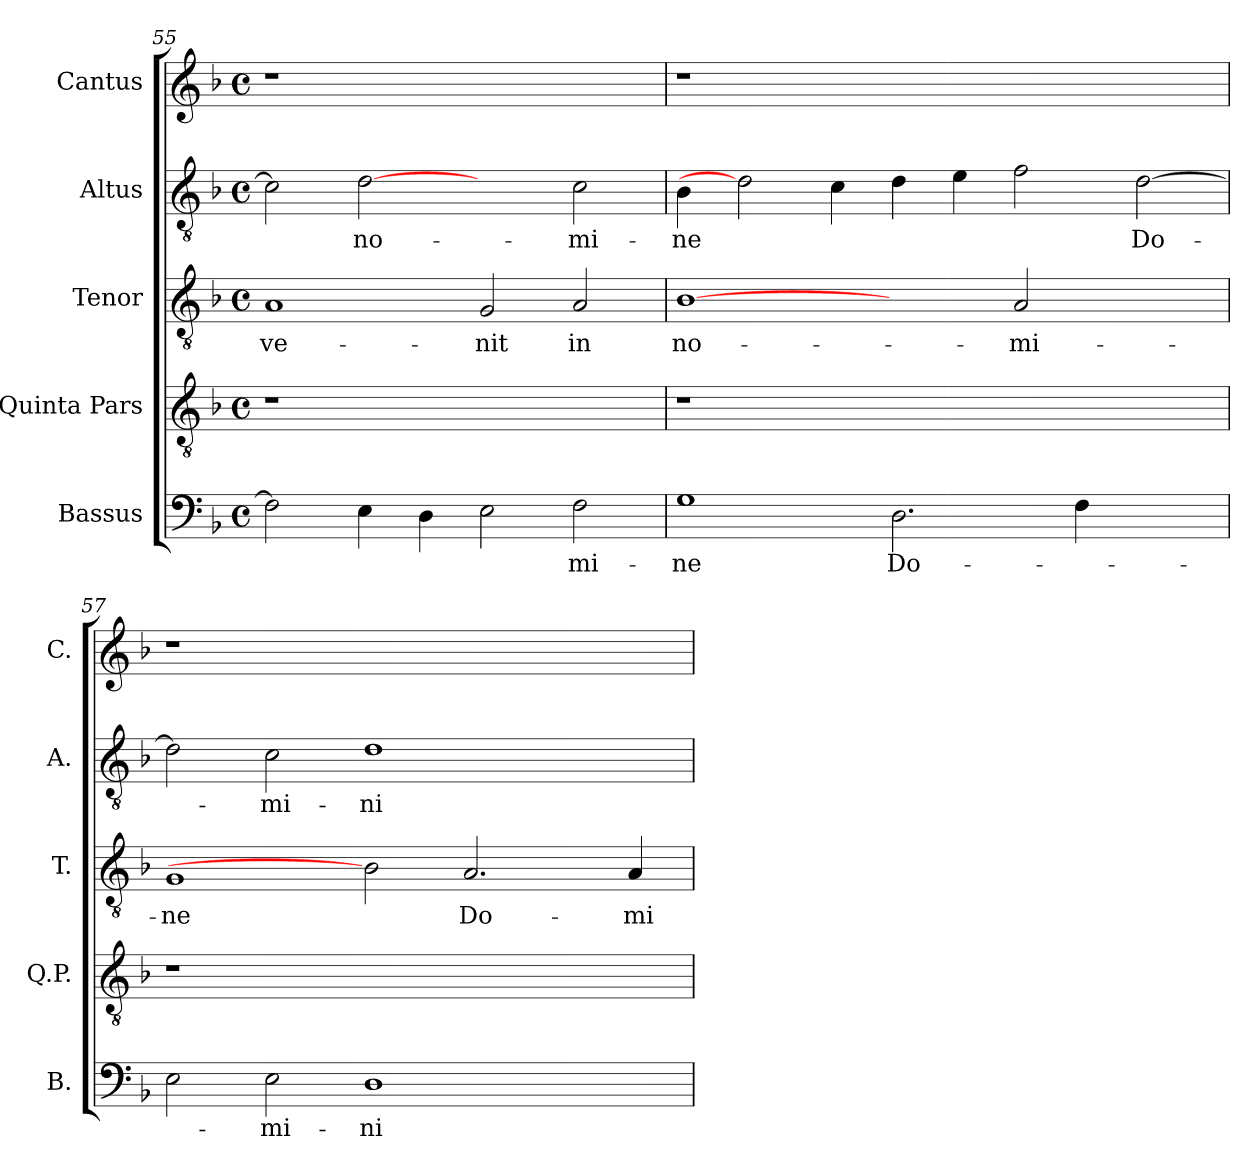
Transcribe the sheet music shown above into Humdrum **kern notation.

**kern	**text	**kern	**kern	**text	**kern	**text	**kern
*part5	*part5	*part4	*part3	*part3	*part2	*part2	*part1
*staff5	*staff5	*staff4	*staff3	*staff3	*staff2	*staff2	*staff1
*I"Bassus	*	*I"Quinta Pars	*I"Tenor	*	*I"Altus	*	*I"Cantus
*I'B.	*	*I'Q.P.	*I'T.	*	*I'A.	*	*I'C.
*clefF4	*	*clefGv2	*clefGv2	*	*clefGv2	*	*clefG2
*k[b-]	*	*k[b-]	*k[b-]	*	*k[b-]	*	*k[b-]
*F:	*	*F:	*F:	*	*F:	*	*F:
*M4/4	*	*M4/4	*M4/4	*	*M4/4	*	*M4/4
*met(c)	*	*met(c)	*met(c)	*	*met(c)	*	*met(c)
=55	=55	=55	=55	=55	=55	=55	=55
!	!	!	!	!LO:LY:b:cj	!	!	!
2F\]	.	1r	1A	ve-	2c\]	.	1r
!	!	!	!	!	!	!LO:LY:b:cj	!
4E\	.	.	.	.	[2d	no-	.
4D\	.	.	.	.	.	.	.
!	!	!	!	!LO:LY:b:cj	!	!	!
2E\	.	1ryy	2G/	-nit	2ryy	.	1ryy
!	!LO:LY:b:cj	!	!	!LO:LY:b:cj	!	!LO:LY:b:cj	!
2F\	-mi-	.	2A/	in	2c\	-mi-	.
=56	=56	=56	=56	=56	=56	=56	=56
!	!LO:LY:b:cj	!	!	!LO:LY:b:cj	!	!LO:LY:b:cj	!
1G	-ne	1r	[1B-	no-	4B-\	-ne	1r
.	.	.	.	.	2d]	.	.
.	.	.	.	.	4c\	.	.
!	!LO:LY:b:cj	!	!	!	!	!	!
2.D\	Do-	1.ryy	2ryy	.	4d\	.	1.ryy
.	.	.	.	.	4e\	.	.
!	!	!	!	!LO:LY:b:cj	!	!	!
.	.	.	2A/	-mi-	2f\	.	.
4F\	.	.	.	.	.	.	.
!	!	!	!	!	!	!LO:LY:b:cj	!
2ryy	.	.	2ryy	.	[>2d\	Do-	.
=57	=57	=57	=57	=57	=57	=57	=57
!	!	!	!	!LO:LY:b:cj	!	!	!
2E\	.	1r	1G	-ne	2d\]	.	1r
!	!LO:LY:b:cj	!	!	!	!	!LO:LY:b:cj	!
2E\	-mi-	.	.	.	2c\	-mi-	.
!	!LO:LY:b:cj	!	!	!	!	!LO:LY:b:cj	!
1D	-ni	1.ryy	2B-]	.	1d	-ni	1.ryy
!	!	!	!	!LO:LY:b:cj	!	!	!
.	.	.	2.A/	Do-	.	.	.
2ryy	.	.	.	.	2ryy	.	.
!	!	!	!	!LO:LY:b:cj	!	!	!
.	.	.	4A/	-mi-	.	.	.
=	=	=	=	=	=	=	=
*-	*-	*-	*-	*-	*-	*-	*-
